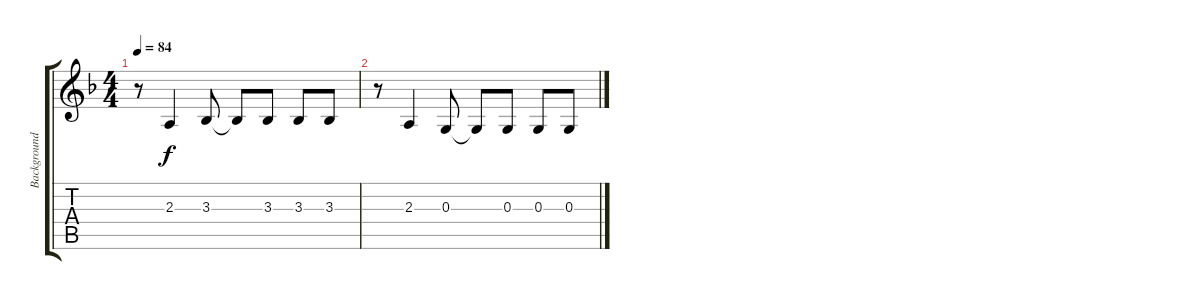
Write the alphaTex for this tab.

\track ("Background Vocals" "Background") {instrument sopranosax}
\staff {score tabs}
\tuning (E4 B3 G3 D3 A2 E2) {hide}
\ts (4 4)
\tempo 84
\clef g2
\ks f
r.8{dy f volume 0} 2.3.4 3.3.8 3.3{t}.8 3.3.8 3.3.8 3.3.8 |
r.8{volume 0} 2.3.4 0.3.8 0.3{t}.8 0.3.8 0.3.8 0.3.8
